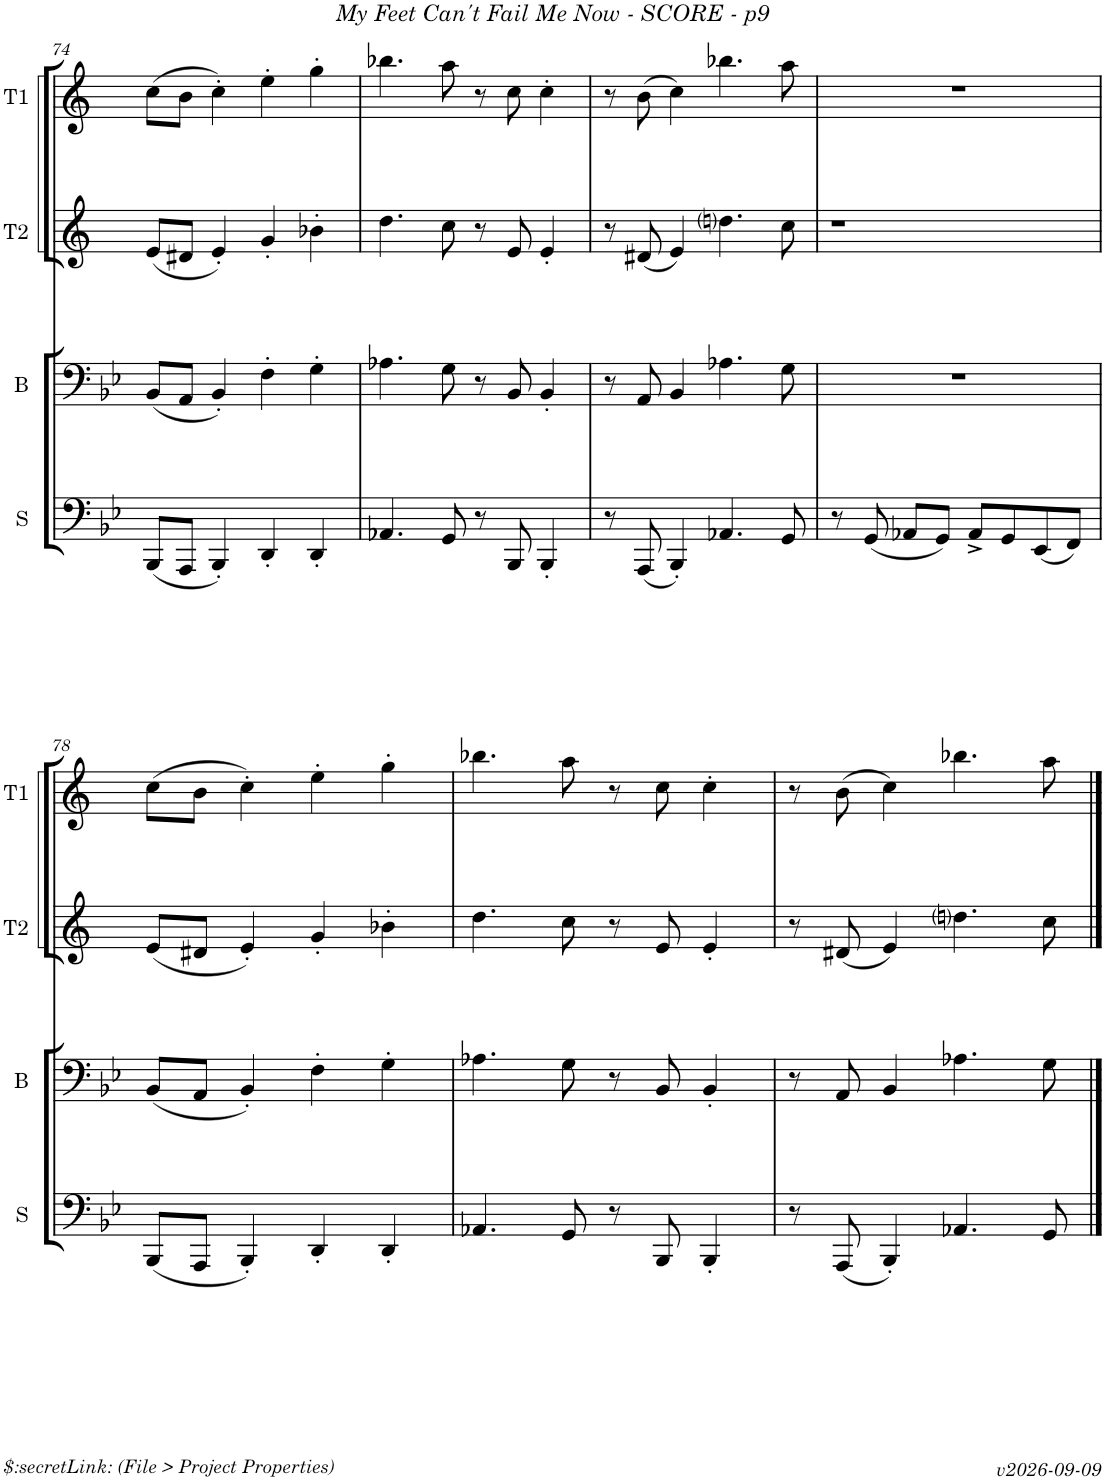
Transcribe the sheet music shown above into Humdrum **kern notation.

**kern	**kern	**kern	**kern
*part4	*part3	*part2	*part1
*staff4	*staff3	*staff2	*staff1
*I"Sousa	*I"Trombone	*I"Trumpet 2	*I"Trumpet 1
*I'S	*	*I'T2	*I'T1
!!LO:PB:g=z
*clefF4	*clefF4	*clefG2	*clefG2
*	*	*Trd1c2	*Trd1c2
*k[b-e-]	*k[b-e-]	*k[]	*k[]
*M4/4	*M4/4	*M4/4	*M4/4
=74	=74	=74	=74
(8BBB-/L	(8BB-/L	(8e/L	(8cc\L
8AAA/J	8AA/J	8d#X/J	8b\J
4BBB-'/)	4BB-'/)	4e'/)	4cc'\)
4DD'/	4F'\	4g'/	4ee'\
4DD'/	4G'\	4b-X'\	4gg'\
=75	=75	=75	=75
4.AA-X/	4.A-X\	4.dd\	4.bb-X\
8GG/	8G\	8cc\	8aa\
8r	8r	8r	8r
8BBB-/	8BB-/	8e/	8cc\
4BBB-'/	4BB-'/	4e'/	4cc'\
=76	=76	=76	=76
8r	8r	8r	8r
(8AAA/	8AA/	(8d#X/	(8b\
4BBB-'/)	4BB-/	4e/)	4cc\)
4.AA-X/	4.A-X\	4.ddni\	4.bb-X\
8GG/	8G\	8cc\	8aa\
=77	=77	=77	=77
8r	1r	1r	1r
(8GG/	.	.	.
8AA-X/L	.	.	.
8GG/J)	.	.	.
8AA-^/L	.	.	.
8GG/	.	.	.
(8EE-/	.	.	.
8FF/J)	.	.	.
!!LO:LB:g=z
=78	=78	=78	=78
(8BBB-/L	(8BB-/L	(8e/L	(8cc\L
8AAA/J	8AA/J	8d#X/J	8b\J
4BBB-'/)	4BB-'/)	4e'/)	4cc'\)
4DD'/	4F'\	4g'/	4ee'\
4DD'/	4G'\	4b-X'\	4gg'\
=79	=79	=79	=79
4.AA-X/	4.A-X\	4.dd\	4.bb-X\
8GG/	8G\	8cc\	8aa\
8r	8r	8r	8r
8BBB-/	8BB-/	8e/	8cc\
4BBB-'/	4BB-'/	4e'/	4cc'\
=80	=80	=80	=80
8r	8r	8r	8r
(8AAA/	8AA/	(8d#X/	(8b\
4BBB-'/)	4BB-/	4e/)	4cc\)
4.AA-X/	4.A-X\	4.ddni\	4.bb-X\
8GG/	8G\	8cc\	8aa\
==	==	==	==
*-	*-	*-	*-
